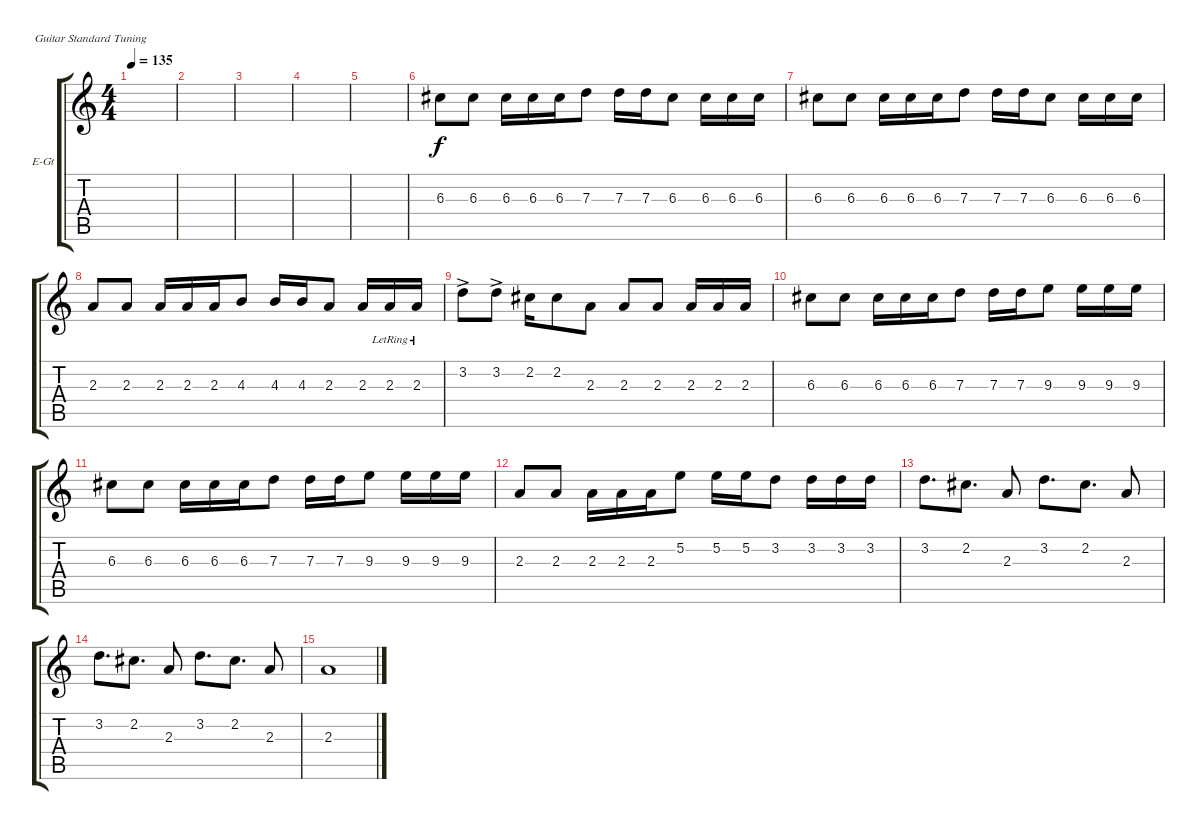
\defaultSystemsLayout 4
\bracketExtendMode groupsimilarinstruments
\firstSystemTrackNameOrientation horizontal
\otherSystemsTrackNameOrientation horizontal
\track ("Electric Guitar" "E-Gt") {instrument distortionguitar}
\staff {score tabs}
\tuning (E4 B3 G3 D3 A2 E2)
\ts (4 4)
\tempo 135
\clef g2
\ks c
|
|
|
|
|
6.3.8{dy f} 6.3.8 6.3.16 6.3.16 6.3.16 7.3.8 7.3.16 7.3.16 6.3.8 6.3.16 6.3.16 6.3.16 |
6.3.8 6.3.8 6.3.16 6.3.16 6.3.16 7.3.8 7.3.16 7.3.16 6.3.8 6.3.16 6.3.16 6.3.16 |
2.3.8 2.3.8 2.3.16 2.3.16 2.3.16 4.3.8 4.3.16 4.3.16 2.3.8 2.3.16 2.3{lr}.16 2.3{lr}.16 |
3.2{ac}.8 3.2{ac}.8 2.2.16 2.2.8 2.3.8 2.3.8 2.3.8 2.3.16 2.3.16 2.3.16 |
6.3.8 6.3.8 6.3.16 6.3.16 6.3.16 7.3.8 7.3.16 7.3.16 9.3.8 9.3.16 9.3.16 9.3.16 |
6.3.8 6.3.8 6.3.16 6.3.16 6.3.16 7.3.8 7.3.16 7.3.16 9.3.8 9.3.16 9.3.16 9.3.16 |
2.3.8 2.3.8 2.3.16 2.3.16 2.3.16 5.2.8 5.2.16 5.2.16 3.2.8 3.2.16 3.2.16 3.2.16 |
3.2.8{d} 2.2.8{d} 2.3.8 3.2.8{d} 2.2.8{d} 2.3.8 |
3.2.8{d} 2.2.8{d} 2.3.8 3.2.8{d} 2.2.8{d} 2.3.8 |
2.3.1
